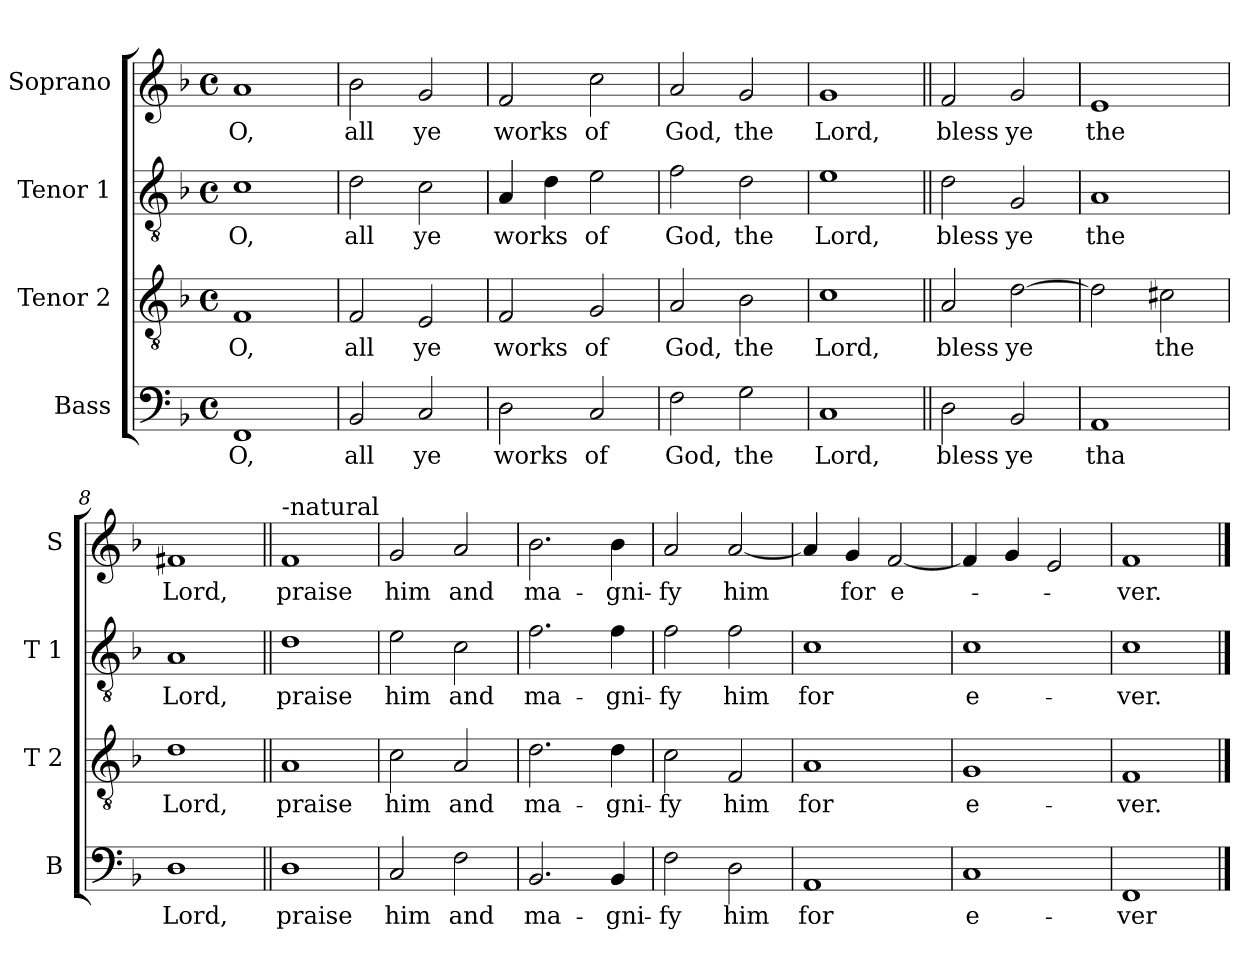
**kern	**text	**kern	**text	**kern	**text	**kern	**text
*part4	*part4	*part3	*part3	*part2	*part2	*part1	*part1
*staff4	*staff4	*staff3	*staff3	*staff2	*staff2	*staff1	*staff1
*I"Bass	*	*I"Tenor 2	*	*I"Tenor 1	*	*I"Soprano	*
*I'B	*	*I'T 2	*	*I'T 1	*	*I'S	*
*clefF4	*	*clefGv2	*	*clefGv2	*	*clefG2	*
*k[b-]	*	*k[b-]	*	*k[b-]	*	*k[b-]	*
*F:	*	*F:	*	*F:	*	*F:	*
*M4/4	*	*M4/4	*	*M4/4	*	*M4/4	*
*met(c)	*	*met(c)	*	*met(c)	*	*met(c)	*
=1	=1	=1	=1	=1	=1	=1	=1
!	!LO:LY:b	!	!LO:LY:b	!	!LO:LY:b	!	!LO:LY:b
1FF	O,	1F	O,	1c	O,	1a	O,
=2	=2	=2	=2	=2	=2	=2	=2
!	!LO:LY:b	!	!LO:LY:b	!	!LO:LY:b	!	!LO:LY:b
2BB-/	all	2F/	all	2d\	all	2b-\	all
!	!LO:LY:b	!	!LO:LY:b	!	!LO:LY:b	!	!LO:LY:b
2C/	ye	2E/	ye	2c\	ye	2g/	ye
=3	=3	=3	=3	=3	=3	=3	=3
!	!LO:LY:b	!	!LO:LY:b	!	!LO:LY:b	!	!LO:LY:b
2D\	works	2F/	works	4A/	works	2f/	works
.	.	.	.	4d\	.	.	.
!	!LO:LY:b	!	!LO:LY:b	!	!LO:LY:b	!	!LO:LY:b
2C/	of	2G/	of	2e\	of	2cc\	of
=4	=4	=4	=4	=4	=4	=4	=4
!	!LO:LY:b	!	!LO:LY:b	!	!LO:LY:b	!	!LO:LY:b
2F\	God,	2A/	God,	2f\	God,	2a/	God,
!	!LO:LY:b	!	!LO:LY:b	!	!LO:LY:b	!	!LO:LY:b
2G\	the	2B-\	the	2d\	the	2g/	the
=5	=5	=5	=5	=5	=5	=5	=5
!	!LO:LY:b	!	!LO:LY:b	!	!LO:LY:b	!	!LO:LY:b
1C	Lord,	1c	Lord,	1e	Lord,	1g	Lord,
!!LO:LB:g=z
=6||	=6||	=6||	=6||	=6||	=6||	=6||	=6||
!	!LO:LY:b	!	!LO:LY:b	!	!LO:LY:b	!	!LO:LY:b
2D\	bless	2A/	bless	2d\	bless	2f/	bless
!	!LO:LY:b	!	!LO:LY:b	!	!LO:LY:b	!	!LO:LY:b
2BB-/	ye	[2d\	ye	2G/	ye	2g/	ye
=7	=7	=7	=7	=7	=7	=7	=7
!	!LO:LY:b	!	!	!	!LO:LY:b	!	!LO:LY:b
1AA	tha	2d\]	.	1A	the	1e	the
!	!	!	!LO:LY:b	!	!	!	!
.	.	2c#X\	the	.	.	.	.
=8	=8	=8	=8	=8	=8	=8	=8
!	!LO:LY:b	!	!LO:LY:b	!	!LO:LY:b	!	!LO:LY:b
1D	Lord,	1d	Lord,	1A	Lord,	1f#X	Lord,
=9||	=9||	=9||	=9||	=9||	=9||	=9||	=9||
!	!	!	!	!	!	!LO:TX:a:t=-natural	!
!	!LO:LY:b	!	!LO:LY:b	!	!LO:LY:b	!	!LO:LY:b
1D	praise	1A	praise	1d	praise	1f	praise
=10	=10	=10	=10	=10	=10	=10	=10
!	!LO:LY:b	!	!LO:LY:b	!	!LO:LY:b	!	!LO:LY:b
2C/	him	2c\	him	2e\	him	2g/	him
!	!LO:LY:b	!	!LO:LY:b	!	!LO:LY:b	!	!LO:LY:b
2F\	and	2A/	and	2c\	and	2a/	and
!!LO:LB:g=z
=11	=11	=11	=11	=11	=11	=11	=11
!	!LO:LY:b	!	!LO:LY:b	!	!LO:LY:b	!	!LO:LY:b
2.BB-/	ma-	2.d\	ma-	2.f\	ma-	2.b-\	ma-
!	!LO:LY:b	!	!LO:LY:b	!	!LO:LY:b	!	!LO:LY:b
4BB-/	-gni-	4d\	-gni-	4f\	-gni-	4b-\	-gni-
=12	=12	=12	=12	=12	=12	=12	=12
!	!LO:LY:b	!	!LO:LY:b	!	!LO:LY:b	!	!LO:LY:b
2F\	-fy	2c\	-fy	2f\	-fy	2a/	-fy
!	!LO:LY:b	!	!LO:LY:b	!	!LO:LY:b	!	!LO:LY:b
2D\	him	2F/	him	2f\	him	[2a/	him
=13	=13	=13	=13	=13	=13	=13	=13
!	!LO:LY:b	!	!LO:LY:b	!	!LO:LY:b	!	!
1AA	for	1A	for	1c	for	4a/]	.
!	!	!	!	!	!	!	!LO:LY:b
.	.	.	.	.	.	4g/	for
!	!	!	!	!	!	!	!LO:LY:b
.	.	.	.	.	.	[2f/	e-
=14	=14	=14	=14	=14	=14	=14	=14
!	!LO:LY:b	!	!LO:LY:b	!	!LO:LY:b	!	!
1C	e-	1G	e-	1c	e-	4f/]	.
.	.	.	.	.	.	4g/	.
.	.	.	.	.	.	2e/	.
=15	=15	=15	=15	=15	=15	=15	=15
!	!LO:LY:b	!	!LO:LY:b	!	!LO:LY:b	!	!LO:LY:b
1FF	-ver	1F	-ver.	1c	-ver.	1f	-ver.
==	==	==	==	==	==	==	==
*-	*-	*-	*-	*-	*-	*-	*-
